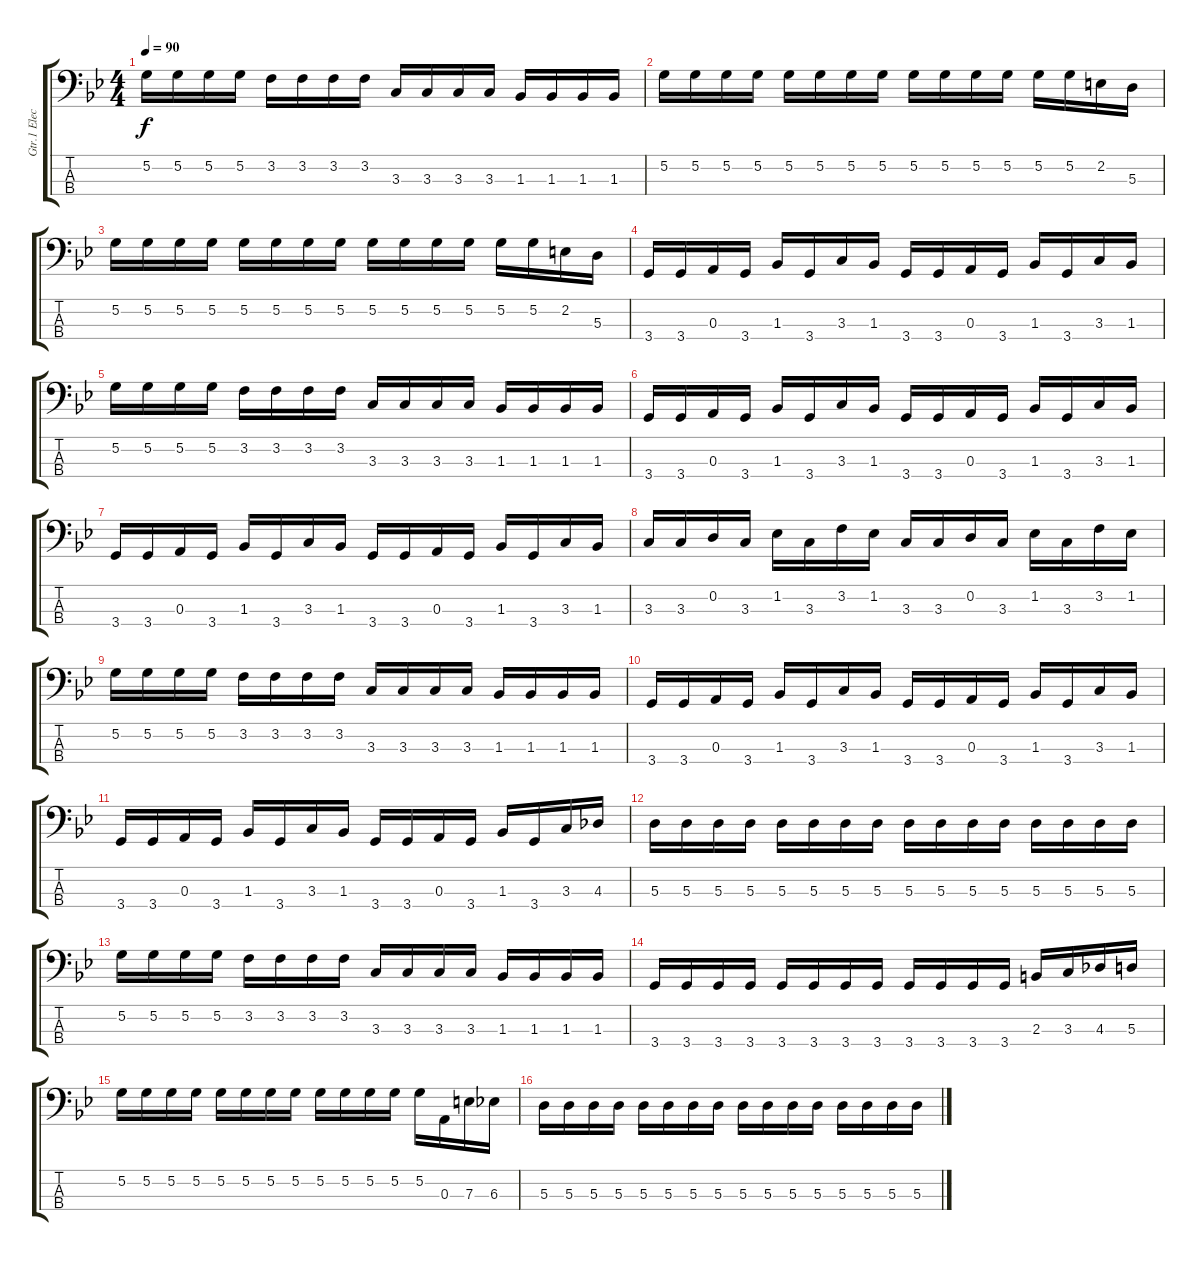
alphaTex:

\track ("Gtr.1 Electric Bass (Finger)" "Gtr.1 Elec") {instrument electricbassfinger}
\staff {score tabs}
\tuning (G2 D2 A1 E1) {hide}
\ts (4 4)
\tempo 90
\clef f4
\ks bb
5.2.16{dy f} 5.2.16 5.2.16 5.2.16 3.2.16 3.2.16 3.2.16 3.2.16 3.3.16 3.3.16 3.3.16 3.3.16 1.3.16 1.3.16 1.3.16 1.3.16 |
5.2.16 5.2.16 5.2.16 5.2.16 5.2.16 5.2.16 5.2.16 5.2.16 5.2.16 5.2.16 5.2.16 5.2.16 5.2.16 5.2.16 2.2.16 5.3.16 |
5.2.16 5.2.16 5.2.16 5.2.16 5.2.16 5.2.16 5.2.16 5.2.16 5.2.16 5.2.16 5.2.16 5.2.16 5.2.16 5.2.16 2.2.16 5.3.16 |
3.4.16 3.4.16 0.3.16 3.4.16 1.3.16 3.4.16 3.3.16 1.3.16 3.4.16 3.4.16 0.3.16 3.4.16 1.3.16 3.4.16 3.3.16 1.3.16 |
5.2.16 5.2.16 5.2.16 5.2.16 3.2.16 3.2.16 3.2.16 3.2.16 3.3.16 3.3.16 3.3.16 3.3.16 1.3.16 1.3.16 1.3.16 1.3.16 |
3.4.16 3.4.16 0.3.16 3.4.16 1.3.16 3.4.16 3.3.16 1.3.16 3.4.16 3.4.16 0.3.16 3.4.16 1.3.16 3.4.16 3.3.16 1.3.16 |
3.4.16 3.4.16 0.3.16 3.4.16 1.3.16 3.4.16 3.3.16 1.3.16 3.4.16 3.4.16 0.3.16 3.4.16 1.3.16 3.4.16 3.3.16 1.3.16 |
3.3.16 3.3.16 0.2.16 3.3.16 1.2.16 3.3.16 3.2.16 1.2.16 3.3.16 3.3.16 0.2.16 3.3.16 1.2.16 3.3.16 3.2.16 1.2.16 |
5.2.16 5.2.16 5.2.16 5.2.16 3.2.16 3.2.16 3.2.16 3.2.16 3.3.16 3.3.16 3.3.16 3.3.16 1.3.16 1.3.16 1.3.16 1.3.16 |
3.4.16 3.4.16 0.3.16 3.4.16 1.3.16 3.4.16 3.3.16 1.3.16 3.4.16 3.4.16 0.3.16 3.4.16 1.3.16 3.4.16 3.3.16 1.3.16 |
3.4.16 3.4.16 0.3.16 3.4.16 1.3.16 3.4.16 3.3.16 1.3.16 3.4.16 3.4.16 0.3.16 3.4.16 1.3.16 3.4.16 3.3.16 4.3.16 |
5.3.16 5.3.16 5.3.16 5.3.16 5.3.16 5.3.16 5.3.16 5.3.16 5.3.16 5.3.16 5.3.16 5.3.16 5.3.16 5.3.16 5.3.16 5.3.16 |
5.2.16 5.2.16 5.2.16 5.2.16 3.2.16 3.2.16 3.2.16 3.2.16 3.3.16 3.3.16 3.3.16 3.3.16 1.3.16 1.3.16 1.3.16 1.3.16 |
3.4.16 3.4.16 3.4.16 3.4.16 3.4.16 3.4.16 3.4.16 3.4.16 3.4.16 3.4.16 3.4.16 3.4.16 2.3.16 3.3.16 4.3.16 5.3.16 |
5.2.16 5.2.16 5.2.16 5.2.16 5.2.16 5.2.16 5.2.16 5.2.16 5.2.16 5.2.16 5.2.16 5.2.16 5.2.16 0.3.16 7.3.16 6.3.16 |
5.3.16 5.3.16 5.3.16 5.3.16 5.3.16 5.3.16 5.3.16 5.3.16 5.3.16 5.3.16 5.3.16 5.3.16 5.3.16 5.3.16 5.3.16 5.3.16
